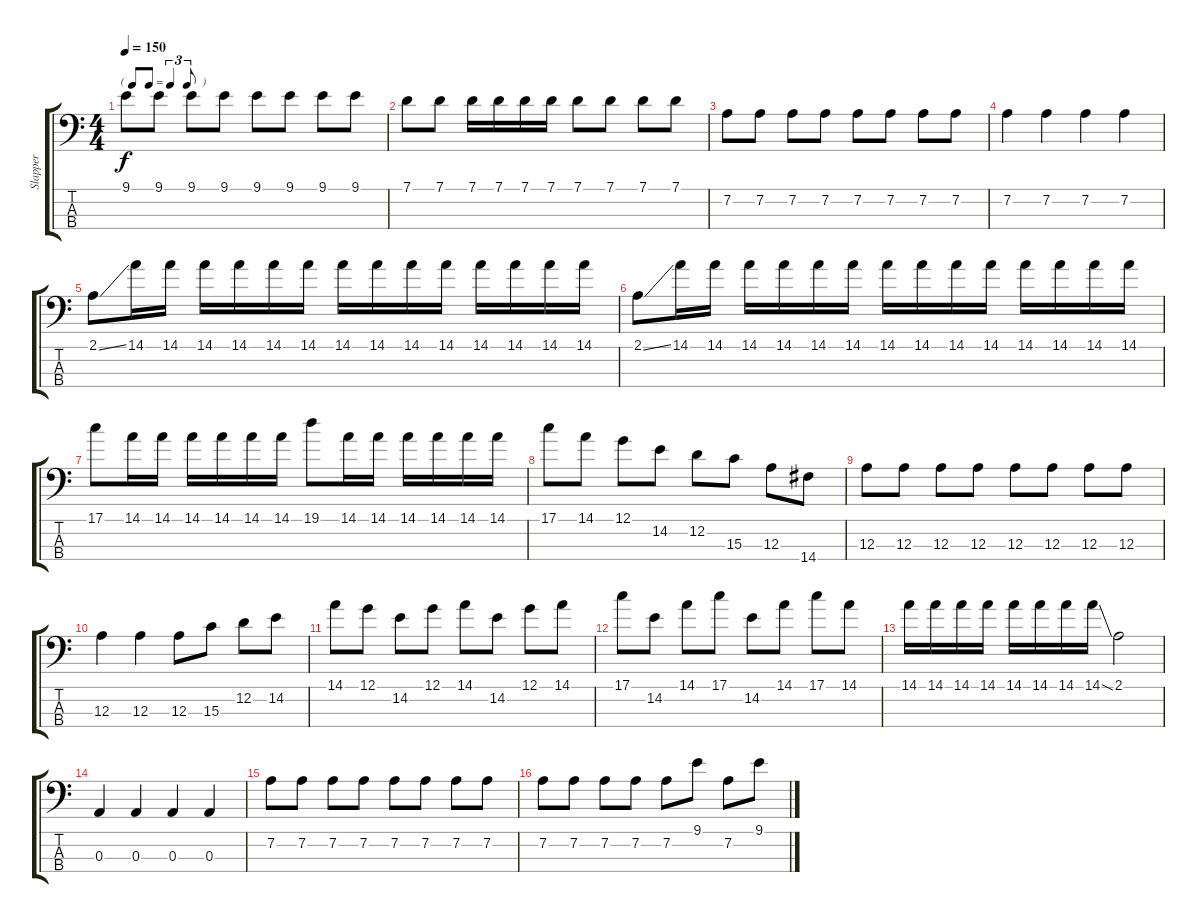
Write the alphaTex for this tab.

\track ("Slapper" "Slapper") {instrument electricbassfinger}
\staff {score tabs}
\tuning (G2 D2 A1 E1) {hide}
\ts (4 4)
\tf triplet8th
\tempo 150
\clef f4
\ks c
9.1.8{dy f} 9.1.8 9.1.8 9.1.8 9.1.8 9.1.8 9.1.8 9.1.8 |
7.1.8 7.1.8 7.1.16 7.1.16 7.1.16 7.1.16 7.1.8 7.1.8 7.1.8 7.1.8 |
7.2.8 7.2.8 7.2.8 7.2.8 7.2.8 7.2.8 7.2.8 7.2.8 |
7.2.4 7.2.4 7.2.4 7.2.4 |
2.1{ss}.8 14.1.16 14.1.16 14.1.16 14.1.16 14.1.16 14.1.16 14.1.16 14.1.16 14.1.16 14.1.16 14.1.16 14.1.16 14.1.16 14.1.16 |
2.1{ss}.8 14.1.16 14.1.16 14.1.16 14.1.16 14.1.16 14.1.16 14.1.16 14.1.16 14.1.16 14.1.16 14.1.16 14.1.16 14.1.16 14.1.16 |
17.1.8 14.1.16 14.1.16 14.1.16 14.1.16 14.1.16 14.1.16 19.1.8 14.1.16 14.1.16 14.1.16 14.1.16 14.1.16 14.1.16 |
17.1.8 14.1.8 12.1.8 14.2.8 12.2.8 15.3.8 12.3.8 14.4.8 |
12.3.8 12.3.8 12.3.8 12.3.8 12.3.8 12.3.8 12.3.8 12.3.8 |
12.3.4 12.3.4 12.3.8 15.3.8 12.2.8 14.2.8 |
14.1.8 12.1.8 14.2.8 12.1.8 14.1.8 14.2.8 12.1.8 14.1.8 |
17.1.8 14.2.8 14.1.8 17.1.8 14.2.8 14.1.8 17.1.8 14.1.8 |
14.1.16 14.1.16 14.1.16 14.1.16 14.1.16 14.1.16 14.1.16 14.1{ss}.16 2.1.2 |
0.3.4 0.3.4 0.3.4 0.3.4 |
7.2.8 7.2.8 7.2.8 7.2.8 7.2.8 7.2.8 7.2.8 7.2.8 |
7.2.8 7.2.8 7.2.8 7.2.8 7.2.8 9.1.8 7.2.8 9.1.8
